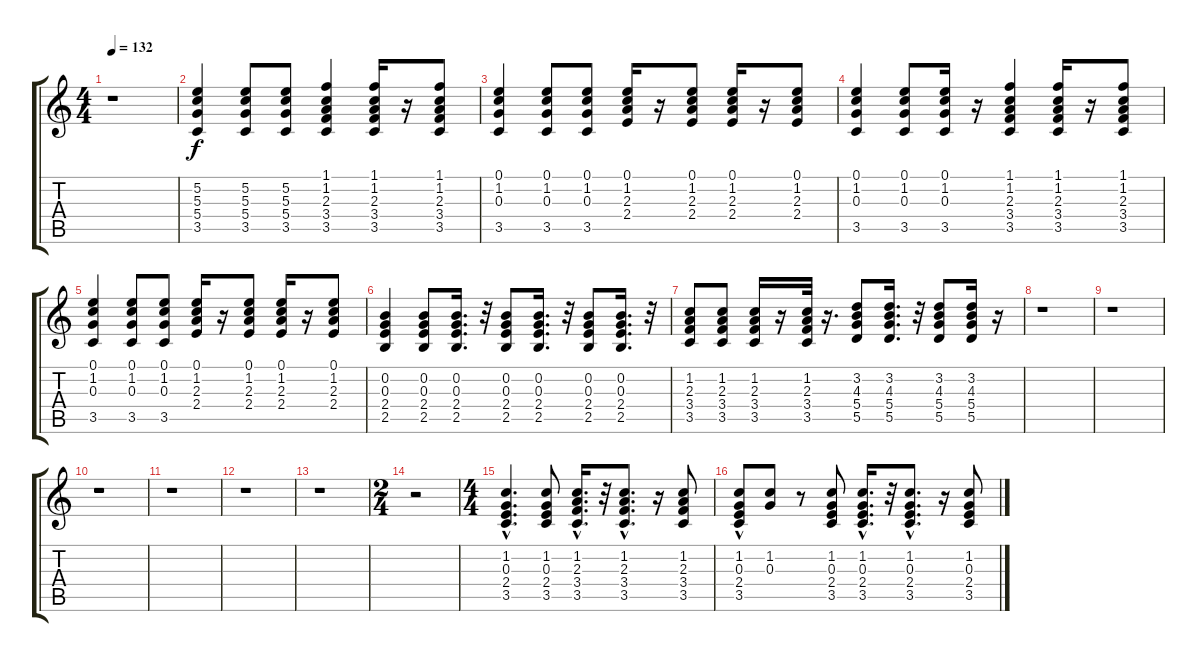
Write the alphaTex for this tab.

\track "" {instrument electricguitarclean}
\staff {score tabs}
\tuning (E4 B3 G3 D3 A2 E2) {hide}
\ts (4 4)
\tempo 132
\clef g2
\ks c
r.1{dy f instrument electricguitarclean} |
(5.2 5.3 5.4 3.5).4 (5.2 5.3 5.4 3.5).8 (5.2 5.3 5.4 3.5).8 (1.1 1.2 2.3 3.4 3.5).4 (1.1 1.2 2.3 3.4 3.5).16 r.16 (1.1 1.2 2.3 3.4 3.5).8 |
(0.1 1.2 0.3 3.5).4 (0.1 1.2 0.3 3.5).8 (0.1 1.2 0.3 3.5).8 (0.1 1.2 2.3 2.4).16 r.16 (0.1 1.2 2.3 2.4).8 (0.1 1.2 2.3 2.4).16 r.16 (0.1 1.2 2.3 2.4).8 |
(0.1 1.2 0.3 3.5).4 (0.1 1.2 0.3 3.5).8 (0.1 1.2 0.3 3.5).16 r.16 (1.1 1.2 2.3 3.4 3.5).4 (1.1 1.2 2.3 3.4 3.5).16 r.16 (1.1 1.2 2.3 3.4 3.5).8 |
(0.1 1.2 0.3 3.5).4 (0.1 1.2 0.3 3.5).8 (0.1 1.2 0.3 3.5).8 (0.1 1.2 2.3 2.4).16 r.16 (0.1 1.2 2.3 2.4).8 (0.1 1.2 2.3 2.4).16 r.16 (0.1 1.2 2.3 2.4).8 |
(0.2 0.3 2.4 2.5).4 (0.2 0.3 2.4 2.5).8 (0.2 0.3 2.4 2.5).16{d} r.32 (0.2 0.3 2.4 2.5).8 (0.2 0.3 2.4 2.5).16{d} r.32 (0.2 0.3 2.4 2.5).8 (0.2 0.3 2.4 2.5).16{d} r.32 |
(1.2 2.3 3.4 3.5).8 (1.2 2.3 3.4 3.5).8 (1.2 2.3 3.4 3.5).16 r.16 (1.2 2.3 3.4 3.5).32 r.16{d} (3.2 4.3 5.4 5.5).8 (3.2 4.3 5.4 5.5).16{d} r.32 (3.2 4.3 5.4 5.5).8 (3.2 4.3 5.4 5.5).16 r.16 |
r.1 |
r.1 |
r.1 |
r.1 |
r.1 |
r.1 |
\ts (2 4)
r.2 |
\ts (4 4)
(1.2{hac} 0.3{hac} 2.4{hac} 3.5{hac}).4{d} (1.2 0.3 2.4 3.5).8 (1.2{hac} 2.3{hac} 3.4{hac} 3.5{hac}).16{d} r.32 (1.2{hac} 2.3{hac} 3.4{hac} 3.5{hac}).8{d} r.16 (1.2 2.3 3.4 3.5).8 |
(1.2 0.3 2.4{hac} 3.5{hac}).8 (1.2 0.3).8 r.8 (1.2 0.3 2.4 3.5).8 (1.2{hac} 0.3{hac} 2.4{hac} 3.5{hac}).16{d} r.32 (1.2{hac} 0.3{hac} 2.4{hac} 3.5{hac}).8{d} r.16 (1.2 0.3 2.4 3.5).8
